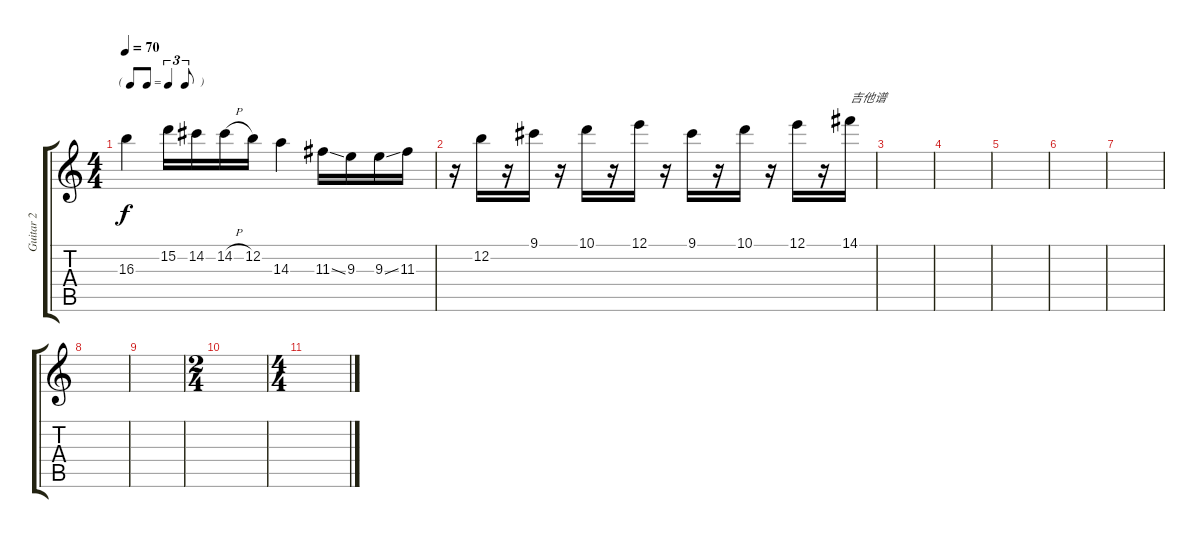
\track ("Guitar 2" "Guitar 2") {instrument acousticguitarsteel}
\staff {score tabs}
\tuning (E4 B3 G3 D3 A2 E2) {hide}
\ts (4 4)
\tf triplet8th
\tempo 70
\clef g2
\ks c
16.3.4{dy f} 15.2.16 14.2.16 14.2{h}.16 12.2.16 14.3.4 11.3{ss}.16 9.3.16 9.3{ss}.16 11.3.16 |
r.16 12.2.16 r.16 9.1.16 r.16 10.1.16 r.16 12.1.16 r.16 9.1.16 r.16 10.1.16 r.16 12.1.16 r.16 14.1.16{txt "吉他谱"} |
|
|
|
|
|
|
|
\ts (2 4)
|
\ts (4 4)
